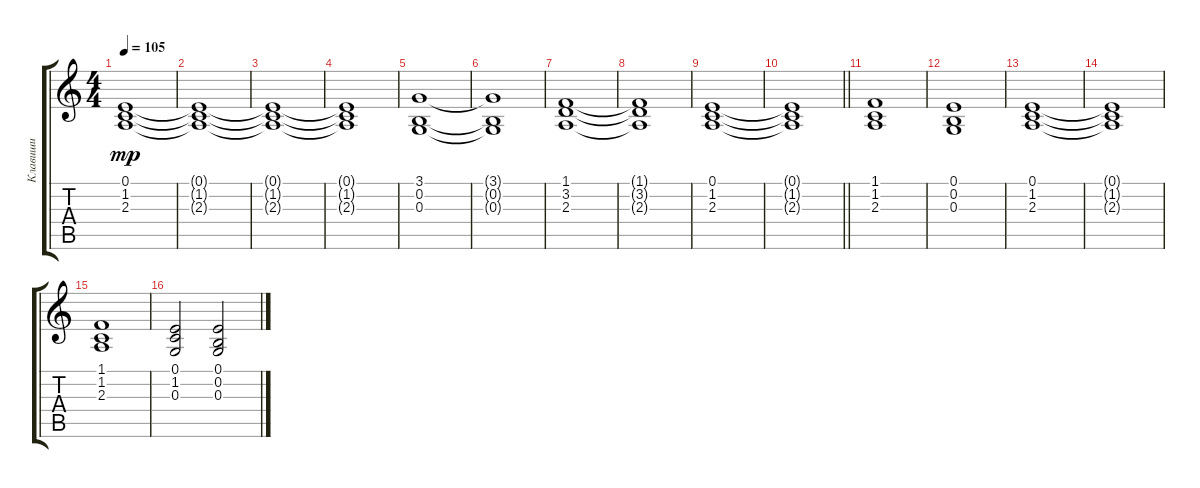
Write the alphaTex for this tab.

\track ("Клавиши " "Клавиши ") {instrument synthstrings1}
\staff {score tabs}
\tuning (E4 B3 G3 D3 A2 E2) {hide}
\ts (4 4)
\tempo 105
\clef g2
\ks c
(0.1 1.2 2.3).1{dy mp} |
(0.1{t} 1.2{t} 2.3{t}).1 |
(0.1{t} 1.2{t} 2.3{t}).1 |
(0.1{t} 1.2{t} 2.3{t}).1 |
(3.1 0.2 0.3).1 |
(3.1{t} 0.2{t} 0.3{t}).1 |
(1.1 3.2 2.3).1 |
(1.1{t} 3.2{t} 2.3{t}).1 |
(0.1 1.2 2.3).1 |
\barLineRight lightlight
(0.1{t} 1.2{t} 2.3{t}).1 |
(1.1 1.2 2.3).1 |
(0.1 0.2 0.3).1 |
(0.1 1.2 2.3).1 |
(0.1{t} 1.2{t} 2.3{t}).1 |
(1.1 1.2 2.3).1 |
(0.1 1.2 0.3).2 (0.1 0.2 0.3).2
